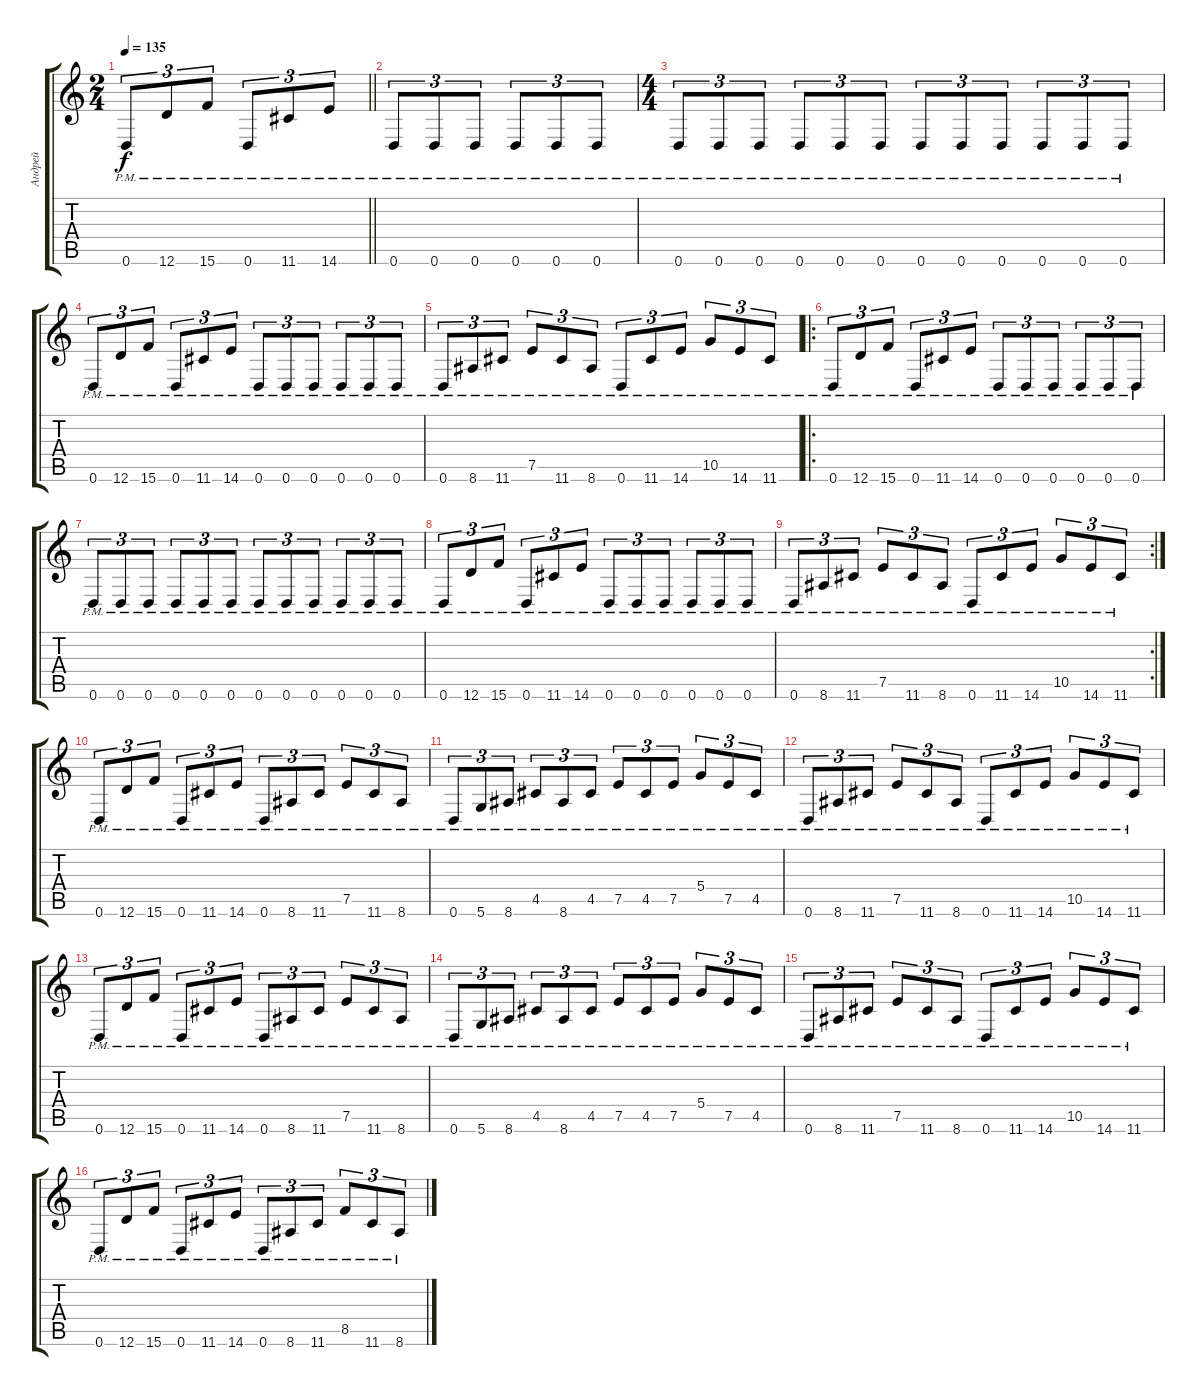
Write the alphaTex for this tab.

\track ("Андрей" "Андрей") {instrument distortionguitar}
\staff {score tabs}
\tuning (E4 B3 G3 D3 A2 D2) {hide}
\ts (2 4)
\tempo 135
\clef g2
\barLineRight lightlight
\ks c
0.6{pm}.8{tu (3 2) dy f} 12.6{pm}.8{tu (3 2)} 15.6{pm}.8{tu (3 2)} 0.6{pm}.8{tu (3 2)} 11.6{pm}.8{tu (3 2)} 14.6{pm}.8{tu (3 2)} |
0.6{pm}.8{tu (3 2)} 0.6{pm}.8{tu (3 2)} 0.6{pm}.8{tu (3 2)} 0.6{pm}.8{tu (3 2)} 0.6{pm}.8{tu (3 2)} 0.6{pm}.8{tu (3 2)} |
\ts (4 4)
0.6{pm}.8{tu (3 2)} 0.6{pm}.8{tu (3 2)} 0.6{pm}.8{tu (3 2)} 0.6{pm}.8{tu (3 2)} 0.6{pm}.8{tu (3 2)} 0.6{pm}.8{tu (3 2)} 0.6{pm}.8{tu (3 2)} 0.6{pm}.8{tu (3 2)} 0.6{pm}.8{tu (3 2)} 0.6{pm}.8{tu (3 2)} 0.6{pm}.8{tu (3 2)} 0.6{pm}.8{tu (3 2)} |
0.6{pm}.8{tu (3 2)} 12.6{pm}.8{tu (3 2)} 15.6{pm}.8{tu (3 2)} 0.6{pm}.8{tu (3 2)} 11.6{pm}.8{tu (3 2)} 14.6{pm}.8{tu (3 2)} 0.6{pm}.8{tu (3 2)} 0.6{pm}.8{tu (3 2)} 0.6{pm}.8{tu (3 2)} 0.6{pm}.8{tu (3 2)} 0.6{pm}.8{tu (3 2)} 0.6{pm}.8{tu (3 2)} |
0.6{pm}.8{tu (3 2)} 8.6{pm}.8{tu (3 2)} 11.6{pm}.8{tu (3 2)} 7.5{pm}.8{tu (3 2)} 11.6{pm}.8{tu (3 2)} 8.6{pm}.8{tu (3 2)} 0.6{pm}.8{tu (3 2)} 11.6{pm}.8{tu (3 2)} 14.6{pm}.8{tu (3 2)} 10.5{pm}.8{tu (3 2)} 14.6{pm}.8{tu (3 2)} 11.6{pm}.8{tu (3 2)} |
\ro
0.6{pm}.8{tu (3 2)} 12.6{pm}.8{tu (3 2)} 15.6{pm}.8{tu (3 2)} 0.6{pm}.8{tu (3 2)} 11.6{pm}.8{tu (3 2)} 14.6{pm}.8{tu (3 2)} 0.6{pm}.8{tu (3 2)} 0.6{pm}.8{tu (3 2)} 0.6{pm}.8{tu (3 2)} 0.6{pm}.8{tu (3 2)} 0.6{pm}.8{tu (3 2)} 0.6{pm}.8{tu (3 2)} |
0.6{pm}.8{tu (3 2)} 0.6{pm}.8{tu (3 2)} 0.6{pm}.8{tu (3 2)} 0.6{pm}.8{tu (3 2)} 0.6{pm}.8{tu (3 2)} 0.6{pm}.8{tu (3 2)} 0.6{pm}.8{tu (3 2)} 0.6{pm}.8{tu (3 2)} 0.6{pm}.8{tu (3 2)} 0.6{pm}.8{tu (3 2)} 0.6{pm}.8{tu (3 2)} 0.6{pm}.8{tu (3 2)} |
0.6{pm}.8{tu (3 2)} 12.6{pm}.8{tu (3 2)} 15.6{pm}.8{tu (3 2)} 0.6{pm}.8{tu (3 2)} 11.6{pm}.8{tu (3 2)} 14.6{pm}.8{tu (3 2)} 0.6{pm}.8{tu (3 2)} 0.6{pm}.8{tu (3 2)} 0.6{pm}.8{tu (3 2)} 0.6{pm}.8{tu (3 2)} 0.6{pm}.8{tu (3 2)} 0.6{pm}.8{tu (3 2)} |
\rc 2
0.6{pm}.8{tu (3 2)} 8.6{pm}.8{tu (3 2)} 11.6{pm}.8{tu (3 2)} 7.5{pm}.8{tu (3 2)} 11.6{pm}.8{tu (3 2)} 8.6{pm}.8{tu (3 2)} 0.6{pm}.8{tu (3 2)} 11.6{pm}.8{tu (3 2)} 14.6{pm}.8{tu (3 2)} 10.5{pm}.8{tu (3 2)} 14.6{pm}.8{tu (3 2)} 11.6{pm}.8{tu (3 2)} |
0.6{pm}.8{tu (3 2)} 12.6{pm}.8{tu (3 2)} 15.6{pm}.8{tu (3 2)} 0.6{pm}.8{tu (3 2)} 11.6{pm}.8{tu (3 2)} 14.6{pm}.8{tu (3 2)} 0.6{pm}.8{tu (3 2)} 8.6{pm}.8{tu (3 2)} 11.6{pm}.8{tu (3 2)} 7.5{pm}.8{tu (3 2)} 11.6{pm}.8{tu (3 2)} 8.6{pm}.8{tu (3 2)} |
0.6{pm}.8{tu (3 2)} 5.6{pm}.8{tu (3 2)} 8.6{pm}.8{tu (3 2)} 4.5{pm}.8{tu (3 2)} 8.6{pm}.8{tu (3 2)} 4.5{pm}.8{tu (3 2)} 7.5{pm}.8{tu (3 2)} 4.5{pm}.8{tu (3 2)} 7.5{pm}.8{tu (3 2)} 5.4{pm}.8{tu (3 2)} 7.5{pm}.8{tu (3 2)} 4.5{pm}.8{tu (3 2)} |
0.6{pm}.8{tu (3 2)} 8.6{pm}.8{tu (3 2)} 11.6{pm}.8{tu (3 2)} 7.5{pm}.8{tu (3 2)} 11.6{pm}.8{tu (3 2)} 8.6{pm}.8{tu (3 2)} 0.6{pm}.8{tu (3 2)} 11.6{pm}.8{tu (3 2)} 14.6{pm}.8{tu (3 2)} 10.5{pm}.8{tu (3 2)} 14.6{pm}.8{tu (3 2)} 11.6{pm}.8{tu (3 2)} |
0.6{pm}.8{tu (3 2)} 12.6{pm}.8{tu (3 2)} 15.6{pm}.8{tu (3 2)} 0.6{pm}.8{tu (3 2)} 11.6{pm}.8{tu (3 2)} 14.6{pm}.8{tu (3 2)} 0.6{pm}.8{tu (3 2)} 8.6{pm}.8{tu (3 2)} 11.6{pm}.8{tu (3 2)} 7.5{pm}.8{tu (3 2)} 11.6{pm}.8{tu (3 2)} 8.6{pm}.8{tu (3 2)} |
0.6{pm}.8{tu (3 2)} 5.6{pm}.8{tu (3 2)} 8.6{pm}.8{tu (3 2)} 4.5{pm}.8{tu (3 2)} 8.6{pm}.8{tu (3 2)} 4.5{pm}.8{tu (3 2)} 7.5{pm}.8{tu (3 2)} 4.5{pm}.8{tu (3 2)} 7.5{pm}.8{tu (3 2)} 5.4{pm}.8{tu (3 2)} 7.5{pm}.8{tu (3 2)} 4.5{pm}.8{tu (3 2)} |
0.6{pm}.8{tu (3 2)} 8.6{pm}.8{tu (3 2)} 11.6{pm}.8{tu (3 2)} 7.5{pm}.8{tu (3 2)} 11.6{pm}.8{tu (3 2)} 8.6{pm}.8{tu (3 2)} 0.6{pm}.8{tu (3 2)} 11.6{pm}.8{tu (3 2)} 14.6{pm}.8{tu (3 2)} 10.5{pm}.8{tu (3 2)} 14.6{pm}.8{tu (3 2)} 11.6{pm}.8{tu (3 2)} |
0.6{pm}.8{tu (3 2)} 12.6{pm}.8{tu (3 2)} 15.6{pm}.8{tu (3 2)} 0.6{pm}.8{tu (3 2)} 11.6{pm}.8{tu (3 2)} 14.6{pm}.8{tu (3 2)} 0.6{pm}.8{tu (3 2)} 8.6{pm}.8{tu (3 2)} 11.6{pm}.8{tu (3 2)} 8.5{pm}.8{tu (3 2)} 11.6{pm}.8{tu (3 2)} 8.6{pm}.8{tu (3 2)}
